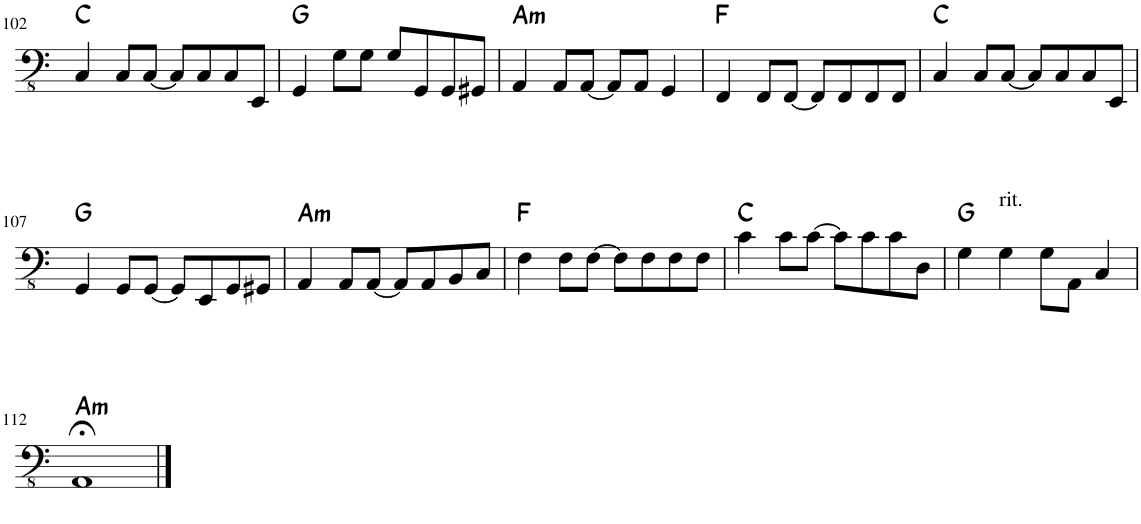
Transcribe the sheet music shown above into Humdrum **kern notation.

**kern	**harte
*part1	*part1
*staff1	*
*I"Acoustic Bass	*
*I'Bass	*
!!LO:PB:g=z
*clefFv4	*
*k[]	*
*M4/4	*
=102	=102
4CC/	C:maj
8CC/L	.
[8CC/J	.
8CC/L]	.
8CC/	.
8CC/	.
8EEE/J	.
=103	=103
4GGG/	G:maj
8GG\L	.
8GG\J	.
8GG/L	.
8GGG/	.
8GGG/	.
8GGG#X/J	.
=104	=104
!	!LO:H:kt=m
4AAA/	A:min
8AAA/L	.
[8AAA/J	.
8AAA/L]	.
8AAA/J	.
4GGG/	.
=105	=105
4FFF/	F:maj
8FFF/L	.
[8FFF/J	.
8FFF/L]	.
8FFF/	.
8FFF/	.
8FFF/J	.
=106	=106
4CC/	C:maj
8CC/L	.
[8CC/J	.
8CC/L]	.
8CC/	.
8CC/	.
8EEE/J	.
!!LO:LB:g=z
=107	=107
4GGG/	G:maj
8GGG/L	.
[8GGG/J	.
8GGG/L]	.
8EEE/	.
8GGG/	.
8GGG#X/J	.
=108	=108
!	!LO:H:kt=m
4AAA/	A:min
8AAA/L	.
[8AAA/J	.
8AAA/L]	.
8AAA/	.
8BBB/	.
8CC/J	.
=109	=109
4FF\	F:maj
8FF\L	.
[8FF\J	.
8FF\L]	.
8FF\	.
8FF\	.
8FF\J	.
=110	=110
4C\	C:maj
8C\L	.
[8C\J	.
8C\L]	.
8C\	.
8C\	.
8DD\J	.
=111	=111
4GG\	G:maj
!LO:TX:a:t=rit.	!
4GG\	.
8GG\L	.
8AAA\J	.
4CC/	.
!!LO:LB:g=z
=112	=112
!	!LO:H:kt=m
1AAA;<	A:min
==	==
*-	*-
